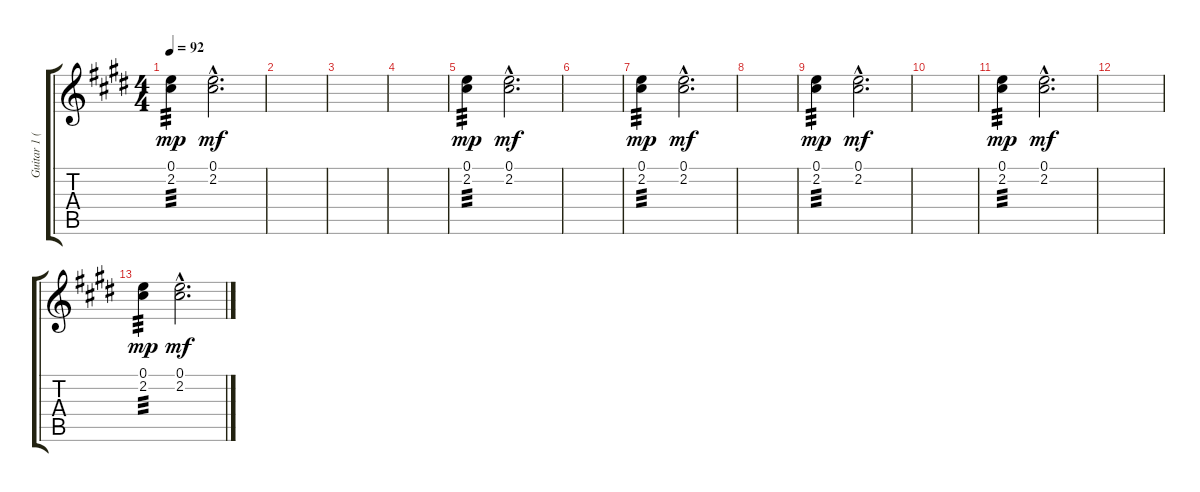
\track ("Guitar 1 (Mandolin)" "Guitar 1 (") {instrument acousticguitarsteel}
\staff {score tabs}
\tuning (E4 B3 G3 D3 A2 E2) {hide}
\ts (4 4)
\tempo 92
\clef g2
\ks e
(0.1 2.2).4{tp 3 dy mp} (0.1{hac} 2.2{hac}).2{d dy mf} |
|
|
|
(0.1 2.2).4{tp 3 dy mp} (0.1{hac} 2.2{hac}).2{d dy mf} |
|
(0.1 2.2).4{tp 3 dy mp} (0.1{hac} 2.2{hac}).2{d dy mf} |
|
(0.1 2.2).4{tp 3 dy mp} (0.1{hac} 2.2{hac}).2{d dy mf} |
|
(0.1 2.2).4{tp 3 dy mp} (0.1{hac} 2.2{hac}).2{d dy mf} |
|
(0.1 2.2).4{tp 3 dy mp} (0.1{hac} 2.2{hac}).2{d dy mf}
